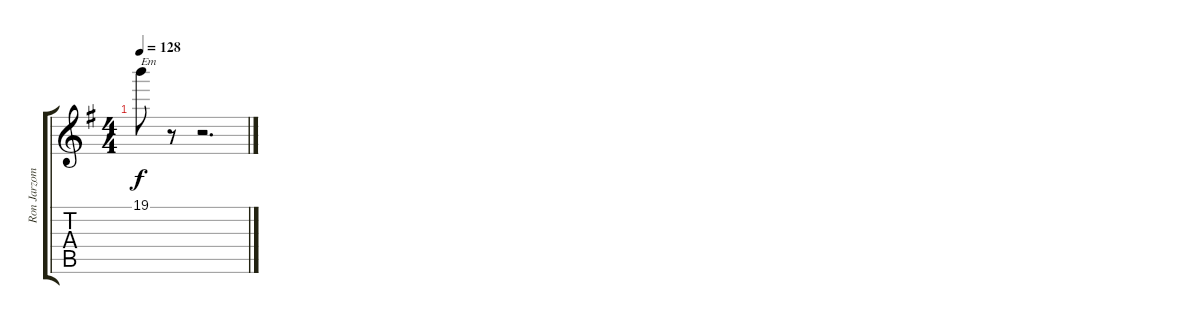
\track ("Ron Jarzombek (Left Channel)" "Ron Jarzom") {instrument distortionguitar}
\staff {score tabs}
\tuning (E4 B3 G3 D3 A2 E2) {hide}
\ts (4 4)
\tempo 128
\clef g2
\ks eminor
19.1.8{txt "Em" dy f} r.8 r.2{d}
